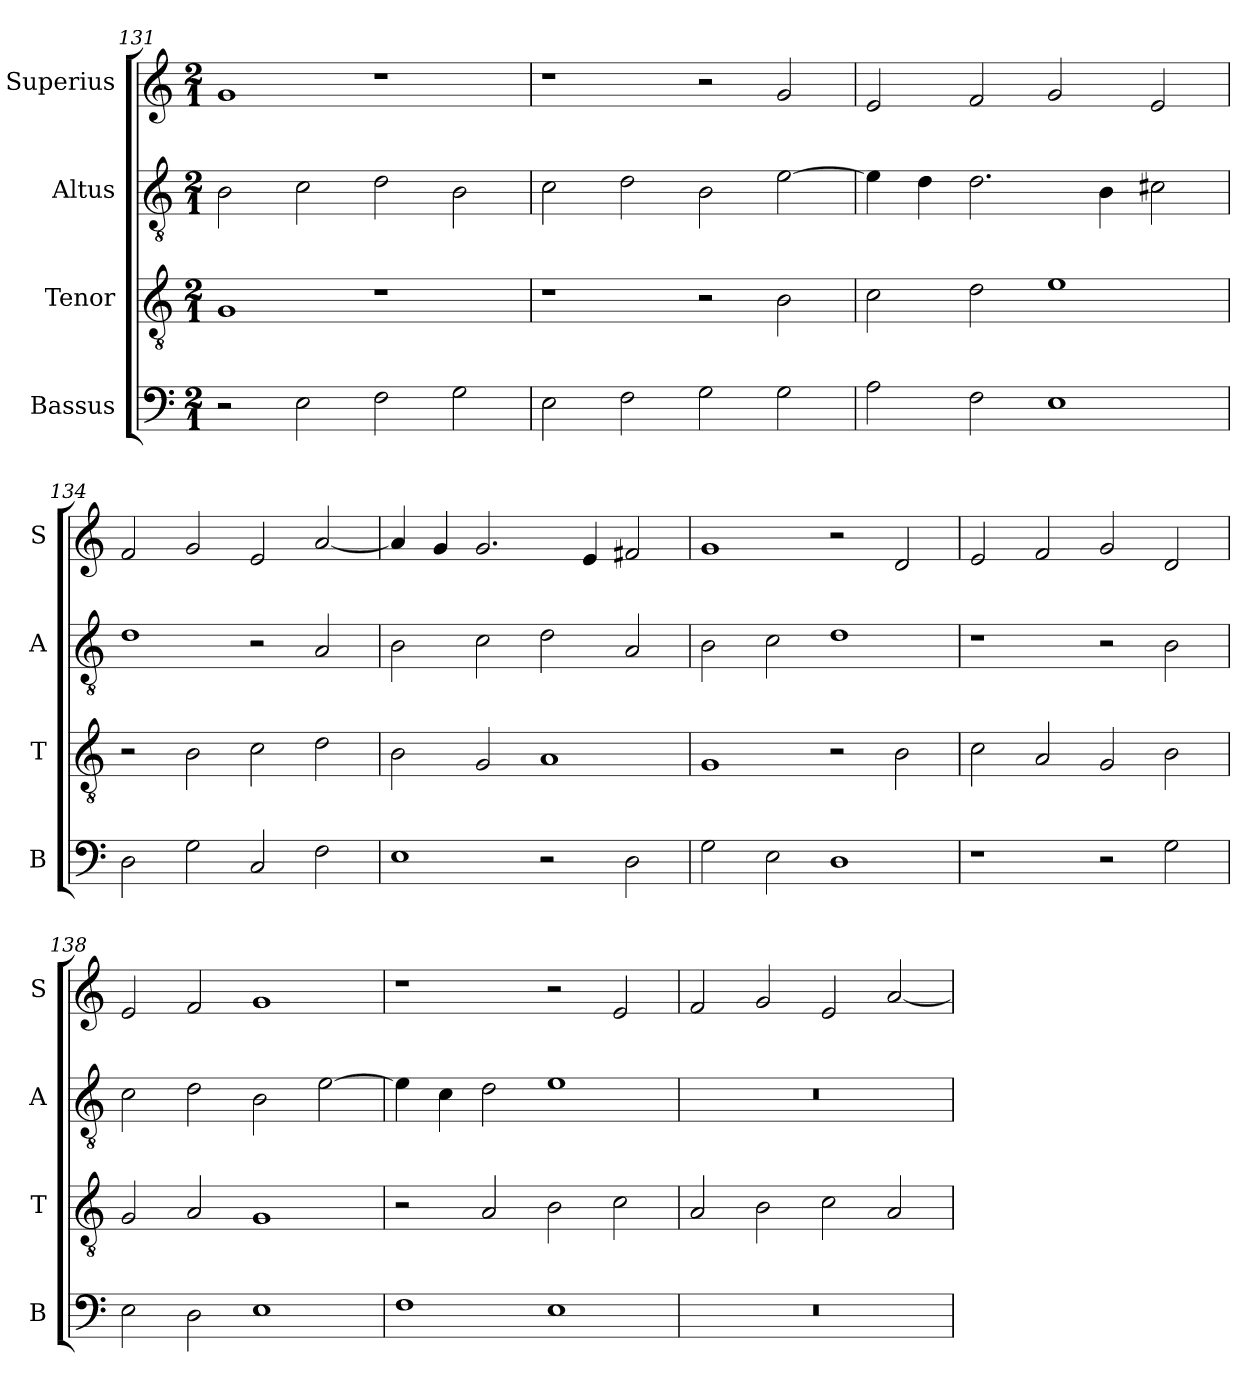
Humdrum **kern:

**kern	**kern	**kern	**kern
*part4	*part3	*part2	*part1
*staff4	*staff3	*staff2	*staff1
*I"Bassus	*I"Tenor	*I"Altus	*I"Superius
*I'B	*I'T	*I'A	*I'S
*clefF4	*clefGv2	*clefGv2	*clefG2
*k[]	*k[]	*k[]	*k[]
*M2/1	*M2/1	*M2/1	*M2/1
=131	=131	=131	=131
2r	1G	2B\	1g
2E\	.	2c\	.
2F\	1r	2d\	1r
2G\	.	2B\	.
=132	=132	=132	=132
2E\	1r	2c\	1r
2F\	.	2d\	.
2G\	2r	2B\	2r
2G\	2B\	[2e\	2g/
=133	=133	=133	=133
2A\	2c\	4e\]	2e/
.	.	4d\	.
2F\	2d\	2.d\	2f/
1E	1e	.	2g/
.	.	4B\	.
.	.	2c#X\	2e/
=134	=134	=134	=134
2D\	2r	1d	2f/
2G\	2B\	.	2g/
2C/	2c\	2r	2e/
2F\	2d\	2A/	[2a/
=135	=135	=135	=135
1E	2B\	2B\	4a/]
.	.	.	4g/
.	2G/	2c\	2.g/
2r	1A	2d\	.
.	.	.	4e/
2D\	.	2A/	2f#X/
=136	=136	=136	=136
2G\	1G	2B\	1g
2E\	.	2c\	.
1D	2r	1d	2r
.	2B\	.	2d/
=137	=137	=137	=137
1r	2c\	1r	2e/
.	2A/	.	2f/
2r	2G/	2r	2g/
2G\	2B\	2B\	2d/
=138	=138	=138	=138
2E\	2G/	2c\	2e/
2D\	2A/	2d\	2f/
1E	1G	2B\	1g
.	.	[2e\	.
=139	=139	=139	=139
1F	2r	4e\]	1r
.	.	4c\	.
.	2A/	2d\	.
1E	2B\	1e	2r
.	2c\	.	2e/
=140	=140	=140	=140
0r	2A/	0r	2f/
.	2B\	.	2g/
.	2c\	.	2e/
.	2A/	.	[2a/
=	=	=	=
*-	*-	*-	*-
